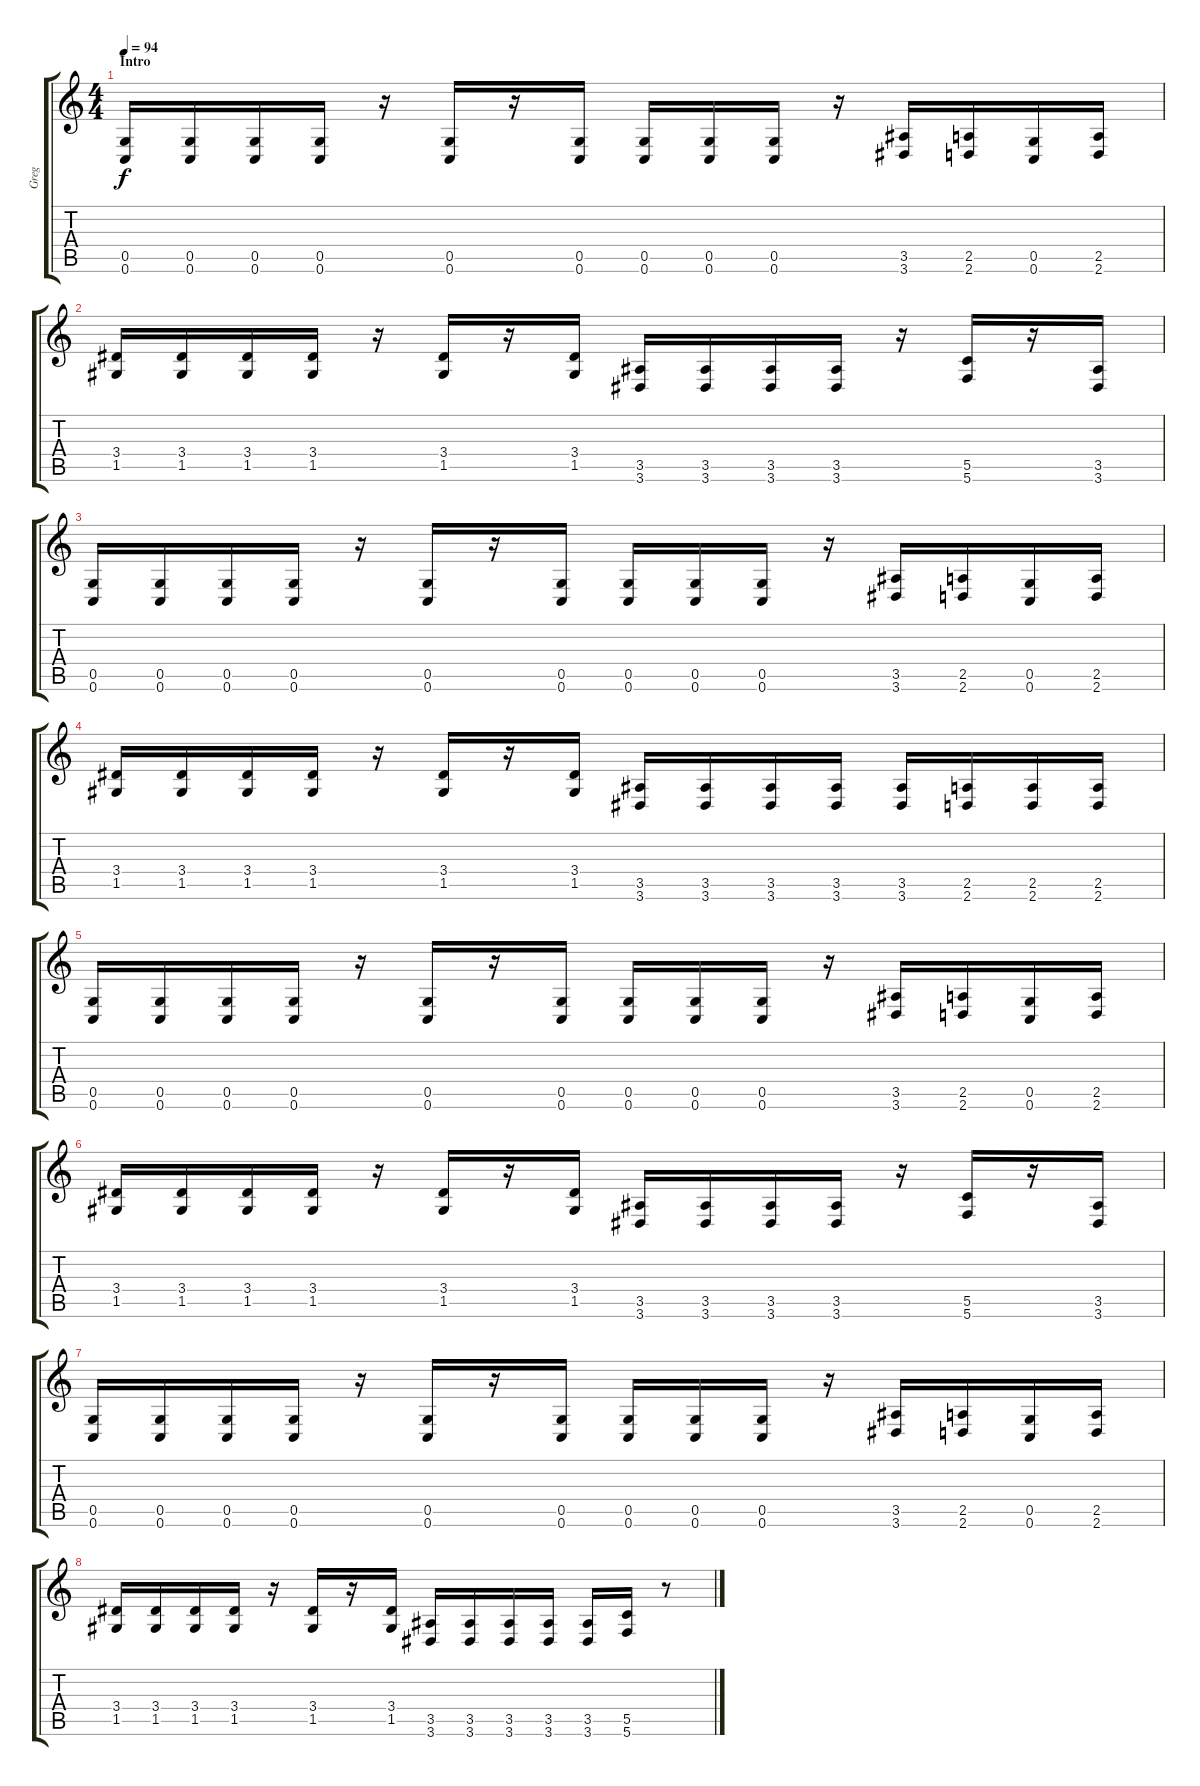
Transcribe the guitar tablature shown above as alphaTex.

\track ("Greg" "Greg") {instrument distortionguitar}
\staff {score tabs}
\tuning (D4 A3 F3 C3 G2 C2) {hide}
\ts (4 4)
\section ("" "Intro")
\tempo 94
\clef g2
\ks c
(0.5 0.6).16{dy f instrument distortionguitar} (0.5 0.6).16 (0.5 0.6).16 (0.5 0.6).16 r.16 (0.5 0.6).16 r.16 (0.5 0.6).16 (0.5 0.6).16 (0.5 0.6).16 (0.5 0.6).16 r.16 (3.5 3.6).16 (2.5 2.6).16 (0.5 0.6).16 (2.5 2.6).16 |
(3.4 1.5).16 (3.4 1.5).16 (3.4 1.5).16 (3.4 1.5).16 r.16 (3.4 1.5).16 r.16 (3.4 1.5).16 (3.5 3.6).16 (3.5 3.6).16 (3.5 3.6).16 (3.5 3.6).16 r.16 (5.5 5.6).16 r.16 (3.5 3.6).16 |
(0.5 0.6).16 (0.5 0.6).16 (0.5 0.6).16 (0.5 0.6).16 r.16 (0.5 0.6).16 r.16 (0.5 0.6).16 (0.5 0.6).16 (0.5 0.6).16 (0.5 0.6).16 r.16 (3.5 3.6).16 (2.5 2.6).16 (0.5 0.6).16 (2.5 2.6).16 |
(3.4 1.5).16 (3.4 1.5).16 (3.4 1.5).16 (3.4 1.5).16 r.16 (3.4 1.5).16 r.16 (3.4 1.5).16 (3.5 3.6).16 (3.5 3.6).16 (3.5 3.6).16 (3.5 3.6).16 (3.5 3.6).16 (2.5 2.6).16 (2.5 2.6).16 (2.5 2.6).16 |
(0.5 0.6).16 (0.5 0.6).16 (0.5 0.6).16 (0.5 0.6).16 r.16 (0.5 0.6).16 r.16 (0.5 0.6).16 (0.5 0.6).16 (0.5 0.6).16 (0.5 0.6).16 r.16 (3.5 3.6).16 (2.5 2.6).16 (0.5 0.6).16 (2.5 2.6).16 |
(3.4 1.5).16 (3.4 1.5).16 (3.4 1.5).16 (3.4 1.5).16 r.16 (3.4 1.5).16 r.16 (3.4 1.5).16 (3.5 3.6).16 (3.5 3.6).16 (3.5 3.6).16 (3.5 3.6).16 r.16 (5.5 5.6).16 r.16 (3.5 3.6).16 |
(0.5 0.6).16 (0.5 0.6).16 (0.5 0.6).16 (0.5 0.6).16 r.16 (0.5 0.6).16 r.16 (0.5 0.6).16 (0.5 0.6).16 (0.5 0.6).16 (0.5 0.6).16 r.16 (3.5 3.6).16 (2.5 2.6).16 (0.5 0.6).16 (2.5 2.6).16 |
(3.4 1.5).16 (3.4 1.5).16 (3.4 1.5).16 (3.4 1.5).16 r.16 (3.4 1.5).16 r.16 (3.4 1.5).16 (3.5 3.6).16 (3.5 3.6).16 (3.5 3.6).16 (3.5 3.6).16 (3.5 3.6).16 (5.5 5.6).16 r.8
